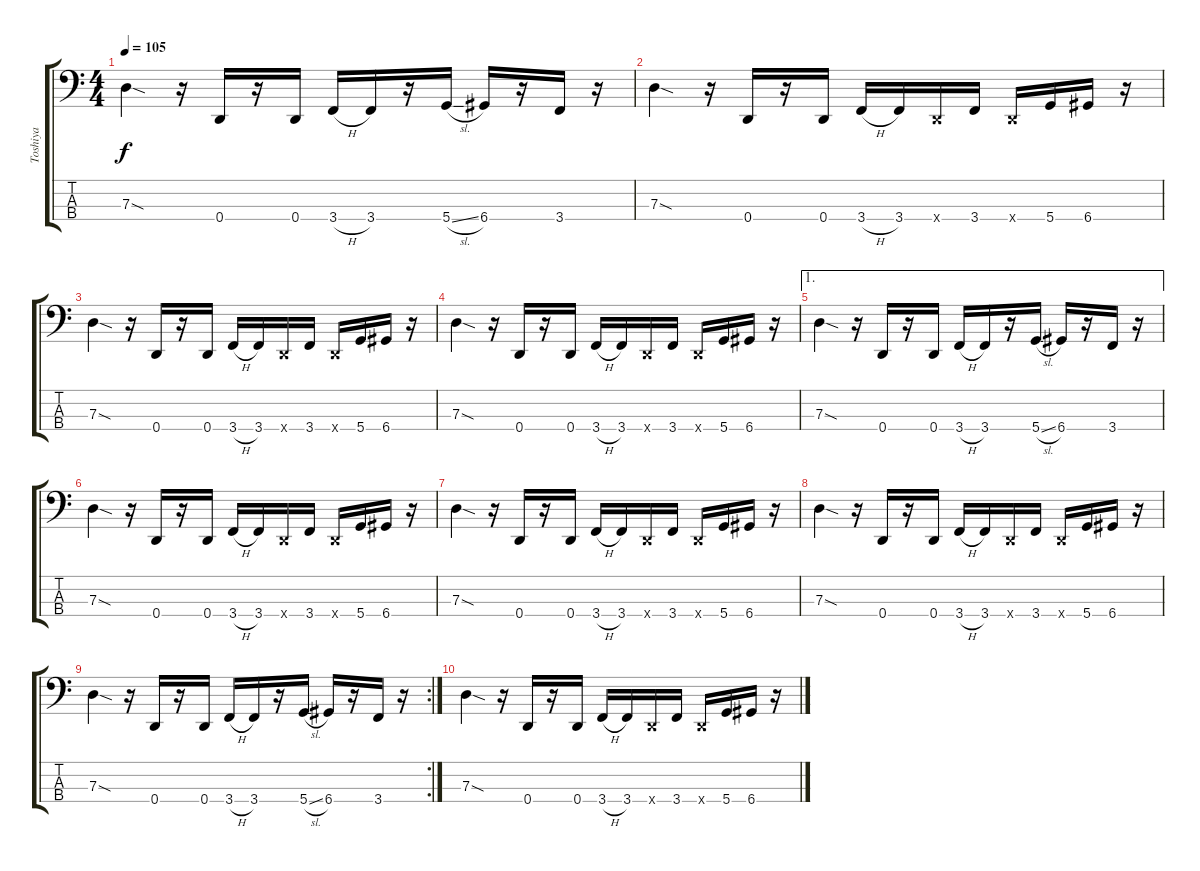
\track ("Toshiya" "Toshiya") {instrument electricbasspick}
\staff {score tabs}
\tuning (F2 C2 G1 D1) {hide}
\ts (4 4)
\tempo 105
\clef f4
\ks c
7.3{sod}.4{dy f} r.16 0.4.16 r.16 0.4.16 3.4{h}.16 3.4.16 r.16 5.4{sl}.16 6.4.16 r.16 3.4.16 r.16 |
7.3{sod}.4 r.16 0.4.16 r.16 0.4.16 3.4{h}.16 3.4.16 0.4{x}.16 3.4.16 0.4{x}.16 5.4.16 6.4.16 r.16 |
7.3{sod}.4 r.16 0.4.16 r.16 0.4.16 3.4{h}.16 3.4.16 0.4{x}.16 3.4.16 0.4{x}.16 5.4.16 6.4.16 r.16 |
7.3{sod}.4 r.16 0.4.16 r.16 0.4.16 3.4{h}.16 3.4.16 0.4{x}.16 3.4.16 0.4{x}.16 5.4.16 6.4.16 r.16 |
\ae 1
7.3{sod}.4 r.16 0.4.16 r.16 0.4.16 3.4{h}.16 3.4.16 r.16 5.4{sl}.16 6.4.16 r.16 3.4.16 r.16 |
7.3{sod}.4 r.16 0.4.16 r.16 0.4.16 3.4{h}.16 3.4.16 0.4{x}.16 3.4.16 0.4{x}.16 5.4.16 6.4.16 r.16 |
7.3{sod}.4 r.16 0.4.16 r.16 0.4.16 3.4{h}.16 3.4.16 0.4{x}.16 3.4.16 0.4{x}.16 5.4.16 6.4.16 r.16 |
7.3{sod}.4 r.16 0.4.16 r.16 0.4.16 3.4{h}.16 3.4.16 0.4{x}.16 3.4.16 0.4{x}.16 5.4.16 6.4.16 r.16 |
\rc 2
7.3{sod}.4 r.16 0.4.16 r.16 0.4.16 3.4{h}.16 3.4.16 r.16 5.4{sl}.16 6.4.16 r.16 3.4.16 r.16 |
7.3{sod}.4 r.16 0.4.16 r.16 0.4.16 3.4{h}.16 3.4.16 0.4{x}.16 3.4.16 0.4{x}.16 5.4.16 6.4.16 r.16
